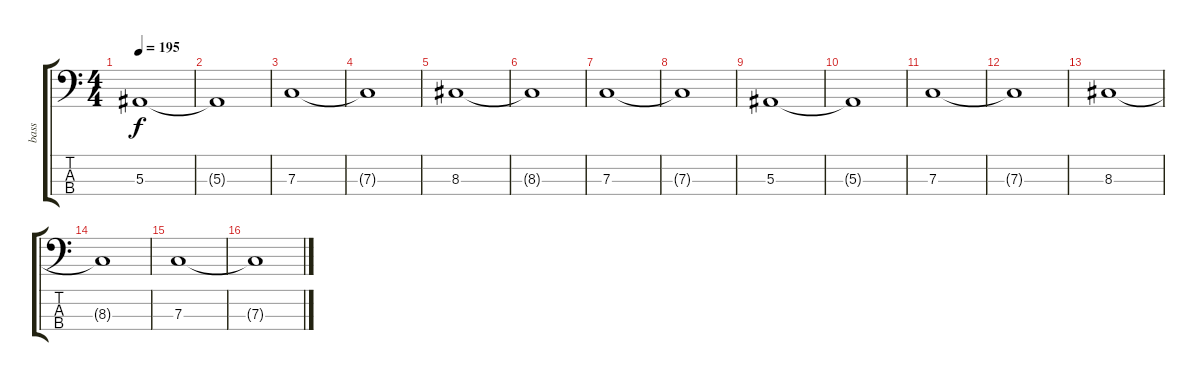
\track ("bass" "bass") {instrument slapbass1}
\staff {score tabs}
\tuning (Eb2 Bb1 F1 C1) {hide}
\ts (4 4)
\tempo 195
\clef f4
\ks c
5.3.1{dy f} |
5.3{t}.1 |
7.3.1 |
7.3{t}.1 |
8.3.1 |
8.3{t}.1 |
7.3.1 |
7.3{t}.1 |
5.3.1 |
5.3{t}.1 |
7.3.1 |
7.3{t}.1 |
8.3.1 |
8.3{t}.1 |
7.3.1 |
7.3{t}.1
